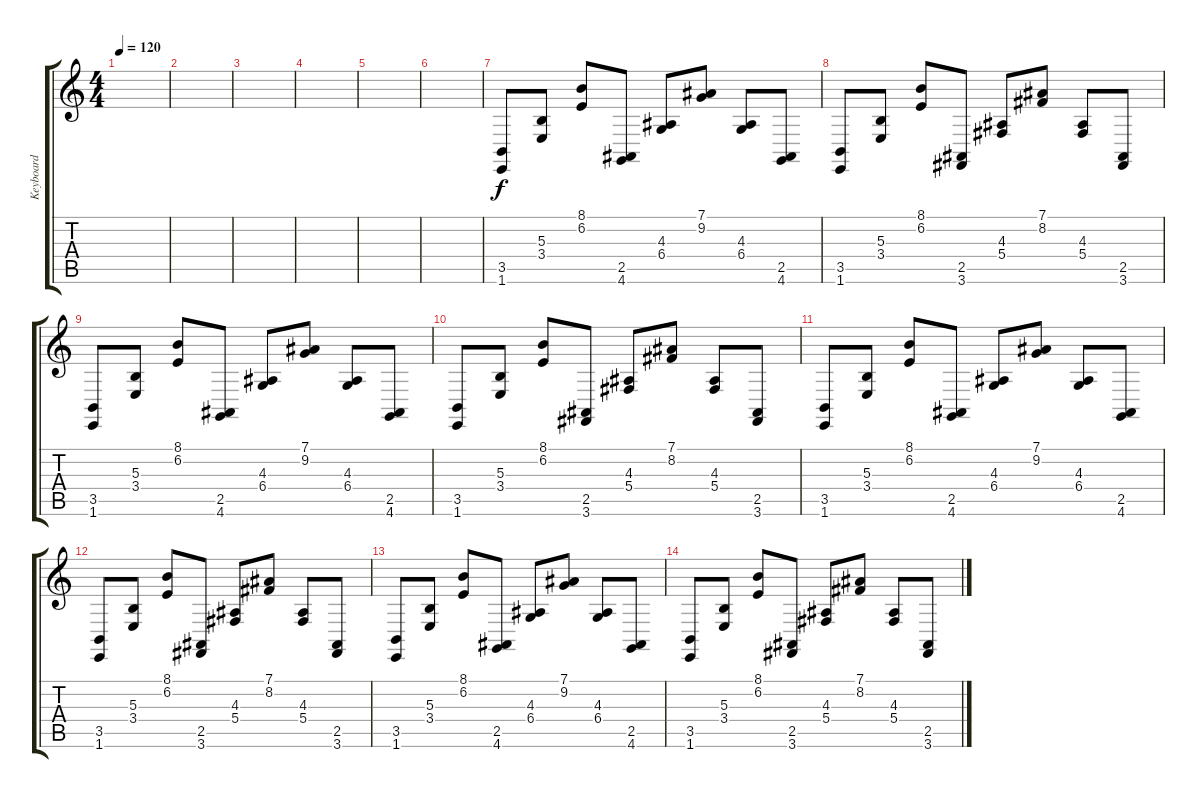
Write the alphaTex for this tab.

\track ("Keyboard" "Keyboard") {instrument pizzicatostrings}
\staff {score tabs}
\tuning (Eb4 Bb3 Gb3 Db3 Ab2 Eb2) {hide}
\ts (4 4)
\tempo 120
\clef g2
\ks c
|
|
|
|
|
|
(3.5 1.6).8 (5.3 3.4).8 (8.1 6.2).8 (2.5 4.6).8 (4.3 6.4).8 (7.1 9.2).8 (4.3 6.4).8 (2.5 4.6).8 |
(3.5 1.6).8 (5.3 3.4).8 (8.1 6.2).8 (2.5 3.6).8 (4.3 5.4).8 (7.1 8.2).8 (4.3 5.4).8 (2.5 3.6).8 |
(3.5 1.6).8 (5.3 3.4).8 (8.1 6.2).8 (2.5 4.6).8 (4.3 6.4).8 (7.1 9.2).8 (4.3 6.4).8 (2.5 4.6).8 |
(3.5 1.6).8 (5.3 3.4).8 (8.1 6.2).8 (2.5 3.6).8 (4.3 5.4).8 (7.1 8.2).8 (4.3 5.4).8 (2.5 3.6).8 |
(3.5 1.6).8 (5.3 3.4).8 (8.1 6.2).8 (2.5 4.6).8 (4.3 6.4).8 (7.1 9.2).8 (4.3 6.4).8 (2.5 4.6).8 |
(3.5 1.6).8 (5.3 3.4).8 (8.1 6.2).8 (2.5 3.6).8 (4.3 5.4).8 (7.1 8.2).8 (4.3 5.4).8 (2.5 3.6).8 |
(3.5 1.6).8 (5.3 3.4).8 (8.1 6.2).8 (2.5 4.6).8 (4.3 6.4).8 (7.1 9.2).8 (4.3 6.4).8 (2.5 4.6).8 |
(3.5 1.6).8 (5.3 3.4).8 (8.1 6.2).8 (2.5 3.6).8 (4.3 5.4).8 (7.1 8.2).8 (4.3 5.4).8 (2.5 3.6).8
